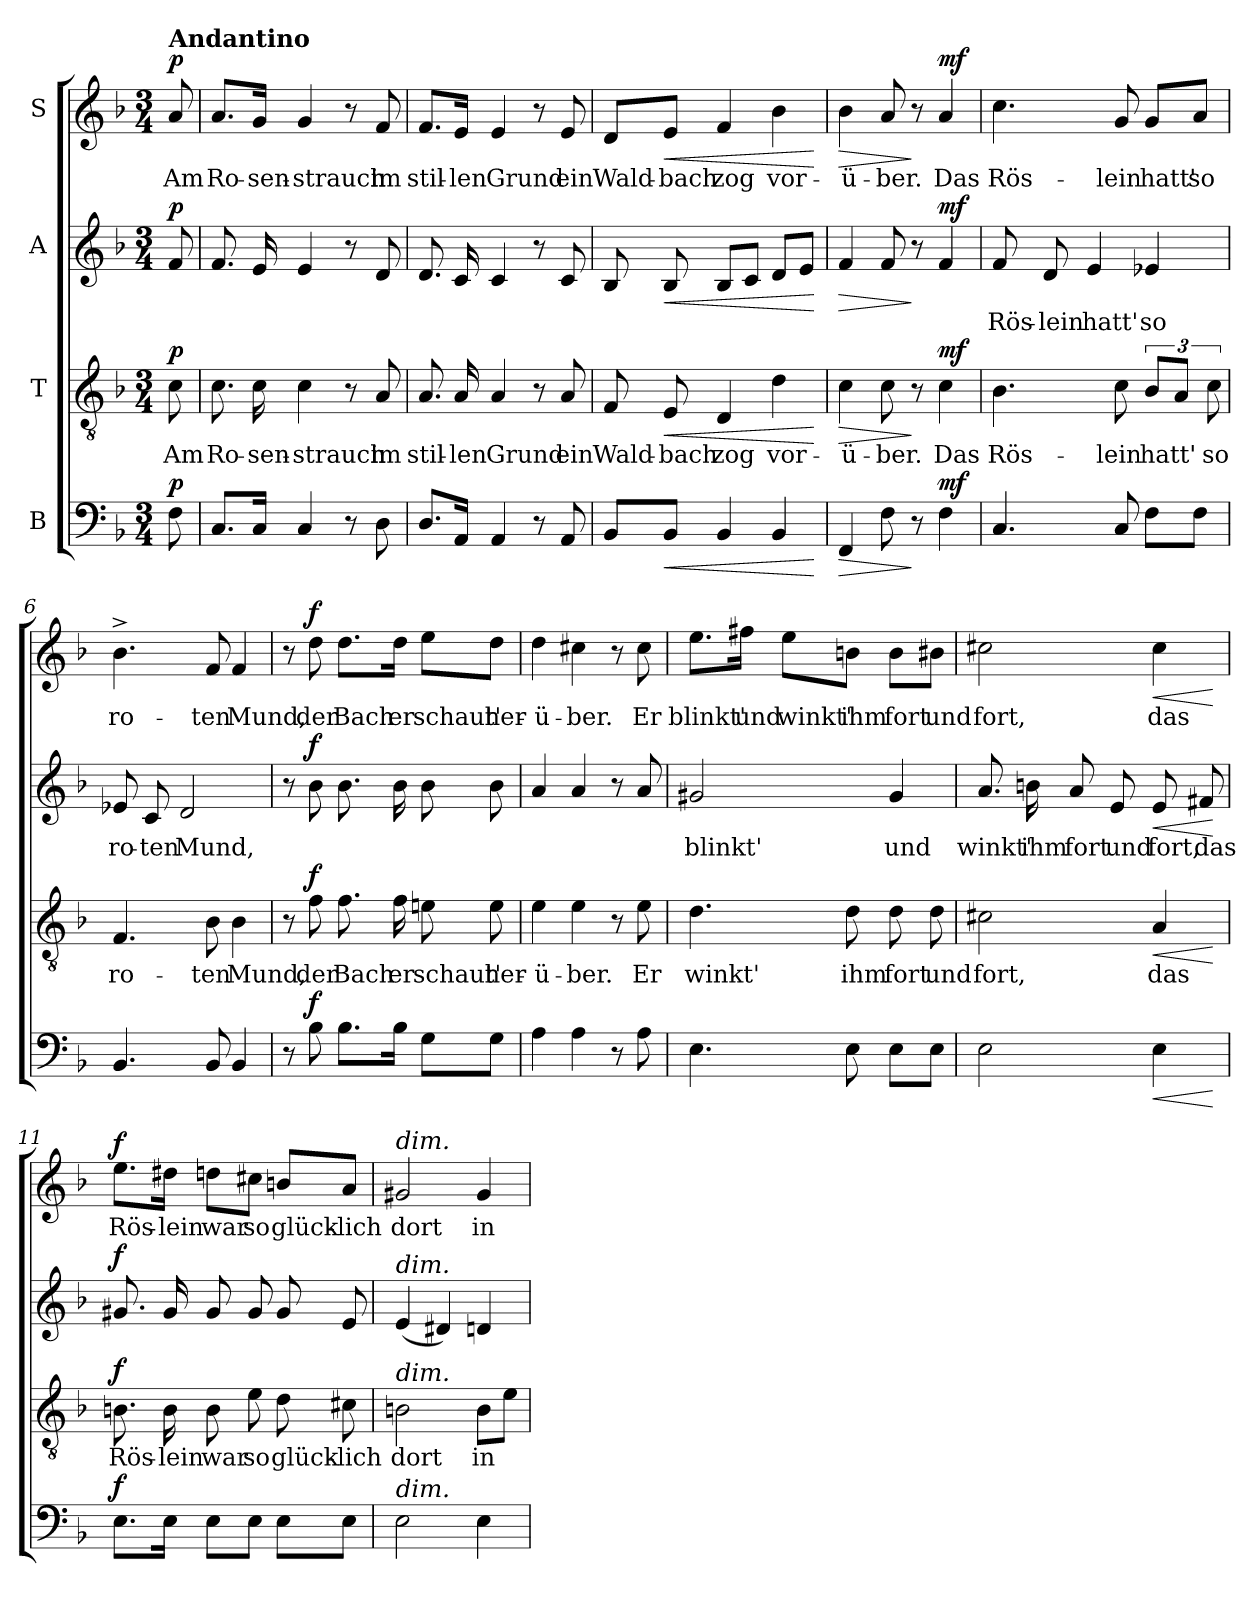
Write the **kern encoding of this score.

**kern	**dynam	**kern	**text	**dynam	**kern	**text	**dynam	**kern	**text	**dynam
*part4	*part4	*part3	*part3	*part3	*part2	*part2	*part2	*part1	*part1	*part1
*staff4	*staff4	*staff3	*staff3	*staff3	*staff2	*staff2	*staff2	*staff1	*staff1	*staff1
*I"B	*	*I"T	*	*	*I"A	*	*	*I"S	*	*
*clefF4	*	*clefGv2	*	*	*clefG2	*	*	*clefG2	*	*
*k[b-]	*	*k[b-]	*	*	*k[b-]	*	*	*k[b-]	*	*
*M3/4	*	*M3/4	*	*	*M3/4	*	*	*M3/4	*	*
*MM66	*	*MM66	*	*	*MM66	*	*	*MM66	*	*
=	=	=	=	=	=	=	=	=	=	=
!	!	!	!	!	!	!	!	!LO:TX:a:B:t=Andantino	!	!
!	!LO:DY:a	!	!	!LO:DY:a	!	!	!LO:DY:a	!	!	!LO:DY:a
8F\	p	8c\	Am	p	8f/	.	p	8a/	Am	p
=1	=1	=1	=1	=1	=1	=1	=1	=1	=1	=1
8.C/L	.	8.c\	Ro-	.	8.f/	.	.	8.a/L	Ro-	.
16C/Jk	.	16c\	-sen-	.	16e/	.	.	16g/Jk	-sen-	.
4C/	.	4c\	-strauch	.	4e/	.	.	4g/	-strauch	.
8r	.	8r	.	.	8r	.	.	8r	.	.
8D\	.	8A/	im	.	8d/	.	.	8f/	im	.
=2	=2	=2	=2	=2	=2	=2	=2	=2	=2	=2
8.D/L	.	8.A/	stil-	.	8.d/	.	.	8.f/L	stil-	.
16AA/Jk	.	16A/	-len	.	16c/	.	.	16e/Jk	-len	.
4AA/	.	4A/	Grund	.	4c/	.	.	4e/	Grund	.
8r	.	8r	.	.	8r	.	.	8r	.	.
8AA/	.	8A/	ein	.	8c/	.	.	8e/	ein	.
=3	=3	=3	=3	=3	=3	=3	=3	=3	=3	=3
8BB-/L	.	8F/	Wald-	.	8B-/	.	.	8d/L	Wald-	.
!	!LO:HP:b	!	!	!LO:HP:b	!	!	!LO:HP:b	!	!	!LO:HP:b
8BB-/J	<	8E/	-bach	<	8B-/	.	<	8e/J	-bach	<
4BB-/	.	4D/	zog	.	8B-/L	.	.	4f/	zog	.
.	.	.	.	.	8c/J	.	.	.	.	.
4BB-/	.	4d\	vor-	.	8d/L	.	.	4b-\	vor-	.
.	.	.	.	.	8e/J	.	.	.	.	.
.	[	.	.	[	.	.	[	.	.	[
=4	=4	=4	=4	=4	=4	=4	=4	=4	=4	=4
!	!LO:HP:b	!	!	!LO:HP:b	!	!	!LO:HP:b	!	!	!LO:HP:b
4FF/	>	4c\	-ü-	>	4f/	.	>	4b-\	-ü-	>
8F\	.	8c\	-ber.	.	8f/	.	.	8a/	-ber.	.
8r	]	8r	.	]	8r	.	]	8r	.	]
!	!LO:DY:a	!	!	!LO:DY:a	!	!	!LO:DY:a	!	!	!LO:DY:a
4F\	mf	4c\	Das	mf	4f/	.	mf	4a/	Das	mf
!!LO:LB:g=z
=5	=5	=5	=5	=5	=5	=5	=5	=5	=5	=5
4.C/	.	4.B-\	Rös-	.	8f/	Rös-	.	4.cc\	Rös-	.
.	.	.	.	.	8d/	-lein	.	.	.	.
.	.	.	.	.	4e/	hatt'	.	.	.	.
8C/	.	8c\	-lein	.	.	.	.	8g/	-lein	.
8F\L	.	12B-/L	hatt'	.	4e-X/	so	.	8g/L	hatt'	.
.	.	12A/J	.	.	.	.	.	.	.	.
8F\J	.	.	.	.	.	.	.	8a/J	so	.
.	.	12c\	so	.	.	.	.	.	.	.
=6	=6	=6	=6	=6	=6	=6	=6	=6	=6	=6
4.BB-/	.	4.F/	ro-	.	8e-X/	ro-	.	4.b-^\	ro-	.
.	.	.	.	.	8c/	-ten	.	.	.	.
.	.	.	.	.	2d/	Mund,	.	.	.	.
8BB-/	.	8B-\	-ten	.	.	.	.	8f/	-ten	.
4BB-/	.	4B-\	Mund,	.	.	.	.	4f/	Mund,	.
=7	=7	=7	=7	=7	=7	=7	=7	=7	=7	=7
8r	.	8r	.	.	8r	.	.	8r	.	.
!	!LO:DY:a	!	!	!LO:DY:a	!	!	!LO:DY:a	!	!	!LO:DY:a
8B-\	f	8f\	der	f	8b-\	.	f	8dd\	der	f
8.B-\L	.	8.f\	Bach	.	8.b-\	.	.	8.dd\L	Bach	.
16B-\Jk	.	16f\	er	.	16b-\	.	.	16dd\Jk	er	.
8G\L	.	8en\	schaut'	.	8b-\	.	.	8ee\L	schaut'	.
8G\J	.	8e\	her-	.	8b-\	.	.	8dd\J	her-	.
=8	=8	=8	=8	=8	=8	=8	=8	=8	=8	=8
4A\	.	4e\	-ü-	.	4a/	.	.	4dd\	-ü-	.
4A\	.	4e\	-ber.	.	4a/	.	.	4cc#X\	-ber.	.
8r	.	8r	.	.	8r	.	.	8r	.	.
8A\	.	8e\	Er	.	8a/	.	.	8cc#\	Er	.
!!LO:LB:g=z
=9	=9	=9	=9	=9	=9	=9	=9	=9	=9	=9
4.E\	.	4.d\	winkt'	.	2g#X/	blinkt'	.	8.ee\L	blinkt'	.
.	.	.	.	.	.	.	.	16ff#X\Jk	und	.
.	.	.	.	.	.	.	.	8ee\L	winkt'	.
8E\	.	8d\	ihm	.	.	.	.	8bn\J	ihm	.
8E\L	.	8d\	fort	.	4g#/	und	.	8b\L	fort	.
8E\J	.	8d\	und	.	.	.	.	8b#X\J	und	.
=10	=10	=10	=10	=10	=10	=10	=10	=10	=10	=10
2E\	.	2c#X\	fort,	.	8.a/	winkt'	.	2cc#X\	fort,	.
.	.	.	.	.	16bn\	ihm	.	.	.	.
.	.	.	.	.	8a/	fort	.	.	.	.
.	.	.	.	.	8e/	und	.	.	.	.
!	!LO:HP:b	!	!	!LO:HP:b	!	!	!LO:HP:b	!	!	!LO:HP:b
4E\	<	4A/	das	<	8e/	fort,	<	4cc#\	das	<
.	.	.	.	.	8f#X/	das	.	.	.	.
.	[	.	.	[	.	.	[	.	.	[
=11	=11	=11	=11	=11	=11	=11	=11	=11	=11	=11
!	!LO:DY:a	!	!	!LO:DY:a	!	!	!LO:DY:a	!	!	!LO:DY:a
8.E\L	f	8.Bn\	Rös-	f	8.g#X/	.	f	8.ee\L	Rös-	f
16E\Jk	.	16B\	-lein	.	16g#/	.	.	16dd#X\Jk	-lein	.
8E\L	.	8B\	war	.	8g#/	.	.	8ddn\L	war	.
8E\J	.	8e\	so	.	8g#/	.	.	8cc#X\J	so	.
8E\L	.	8d\	glück-	.	8g#/	.	.	8bn/L	glück-	.
8E\J	.	8c#X\	-lich	.	8e/	.	.	8a/J	-lich	.
=12	=12	=12	=12	=12	=12	=12	=12	=12	=12	=12
!	!	!	!	!	!	!	!	!LO:TX:a:i:t=dim.	!	!
!	!	!	!	!	!LO:TX:a:i:t=dim.	!	!	!	!	!
!	!	!LO:TX:a:i:t=dim.	!	!	!	!	!	!	!	!
!LO:TX:a:i:t=dim.	!	!	!	!	!	!	!	!	!	!
2E\	.	2Bn\	dort	.	(4e/	.	.	2g#X/	dort	.
.	.	.	.	.	4d#X/)	.	.	.	.	.
4E\	.	8B\L	in	.	4dn/	.	.	4g#/	in	.
.	.	8e\J	.	.	.	.	.	.	.	.
=	=	=	=	=	=	=	=	=	=	=
*-	*-	*-	*-	*-	*-	*-	*-	*-	*-	*-
